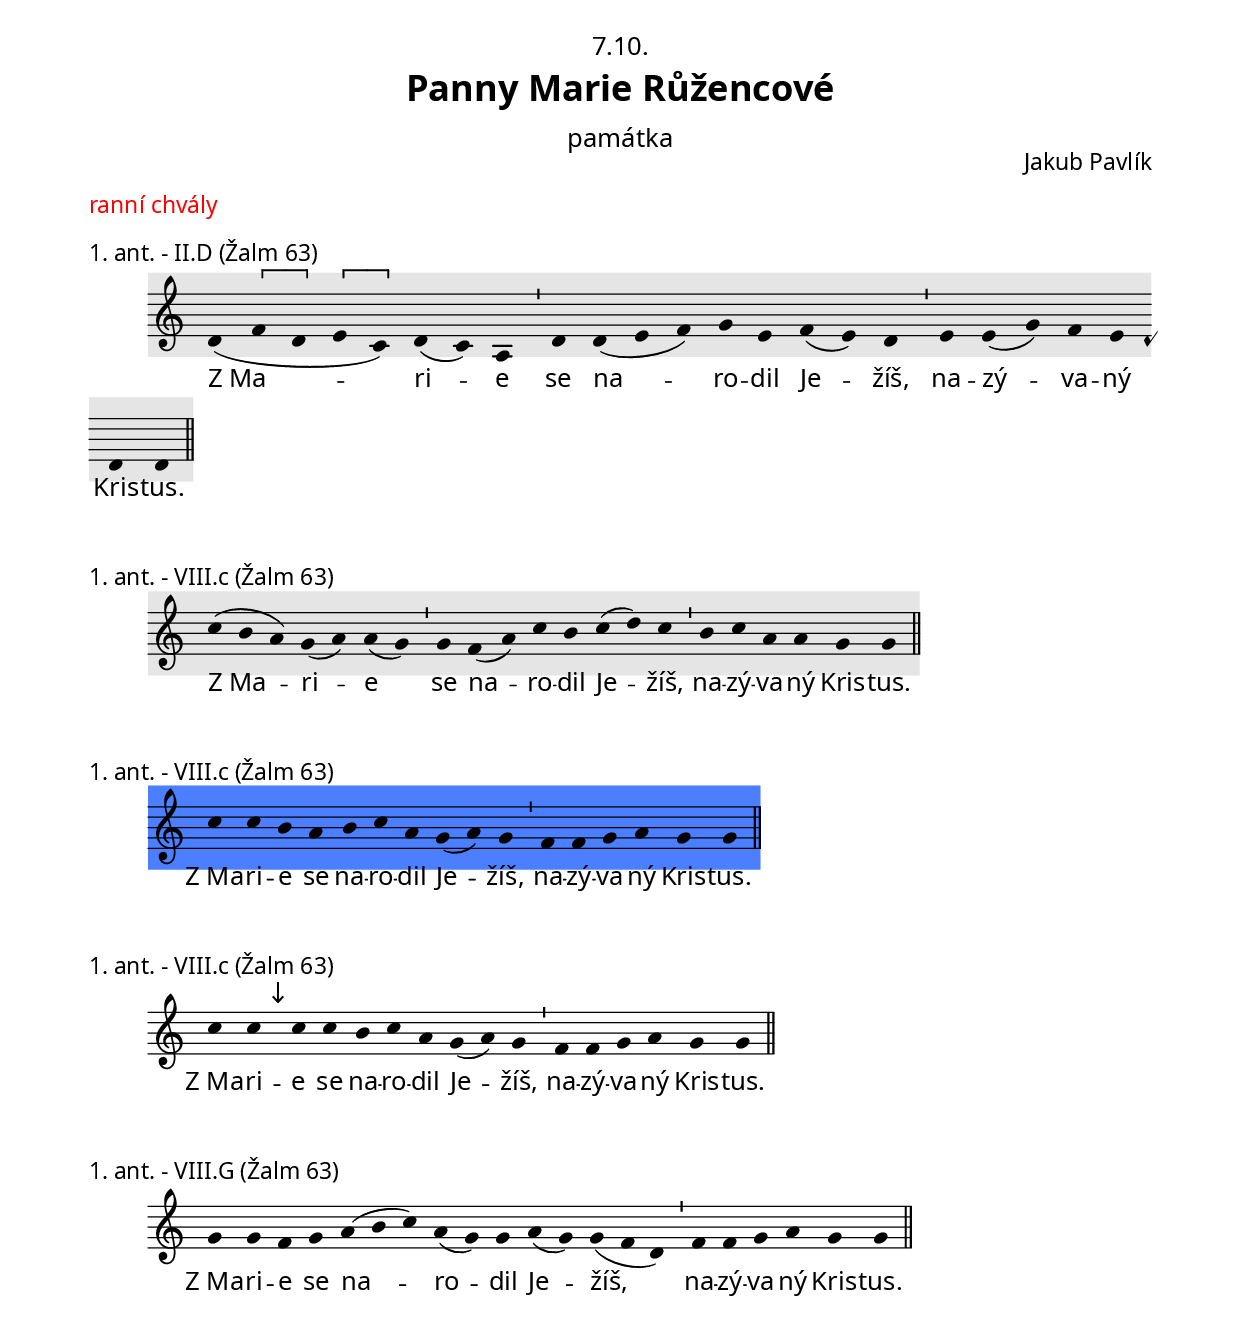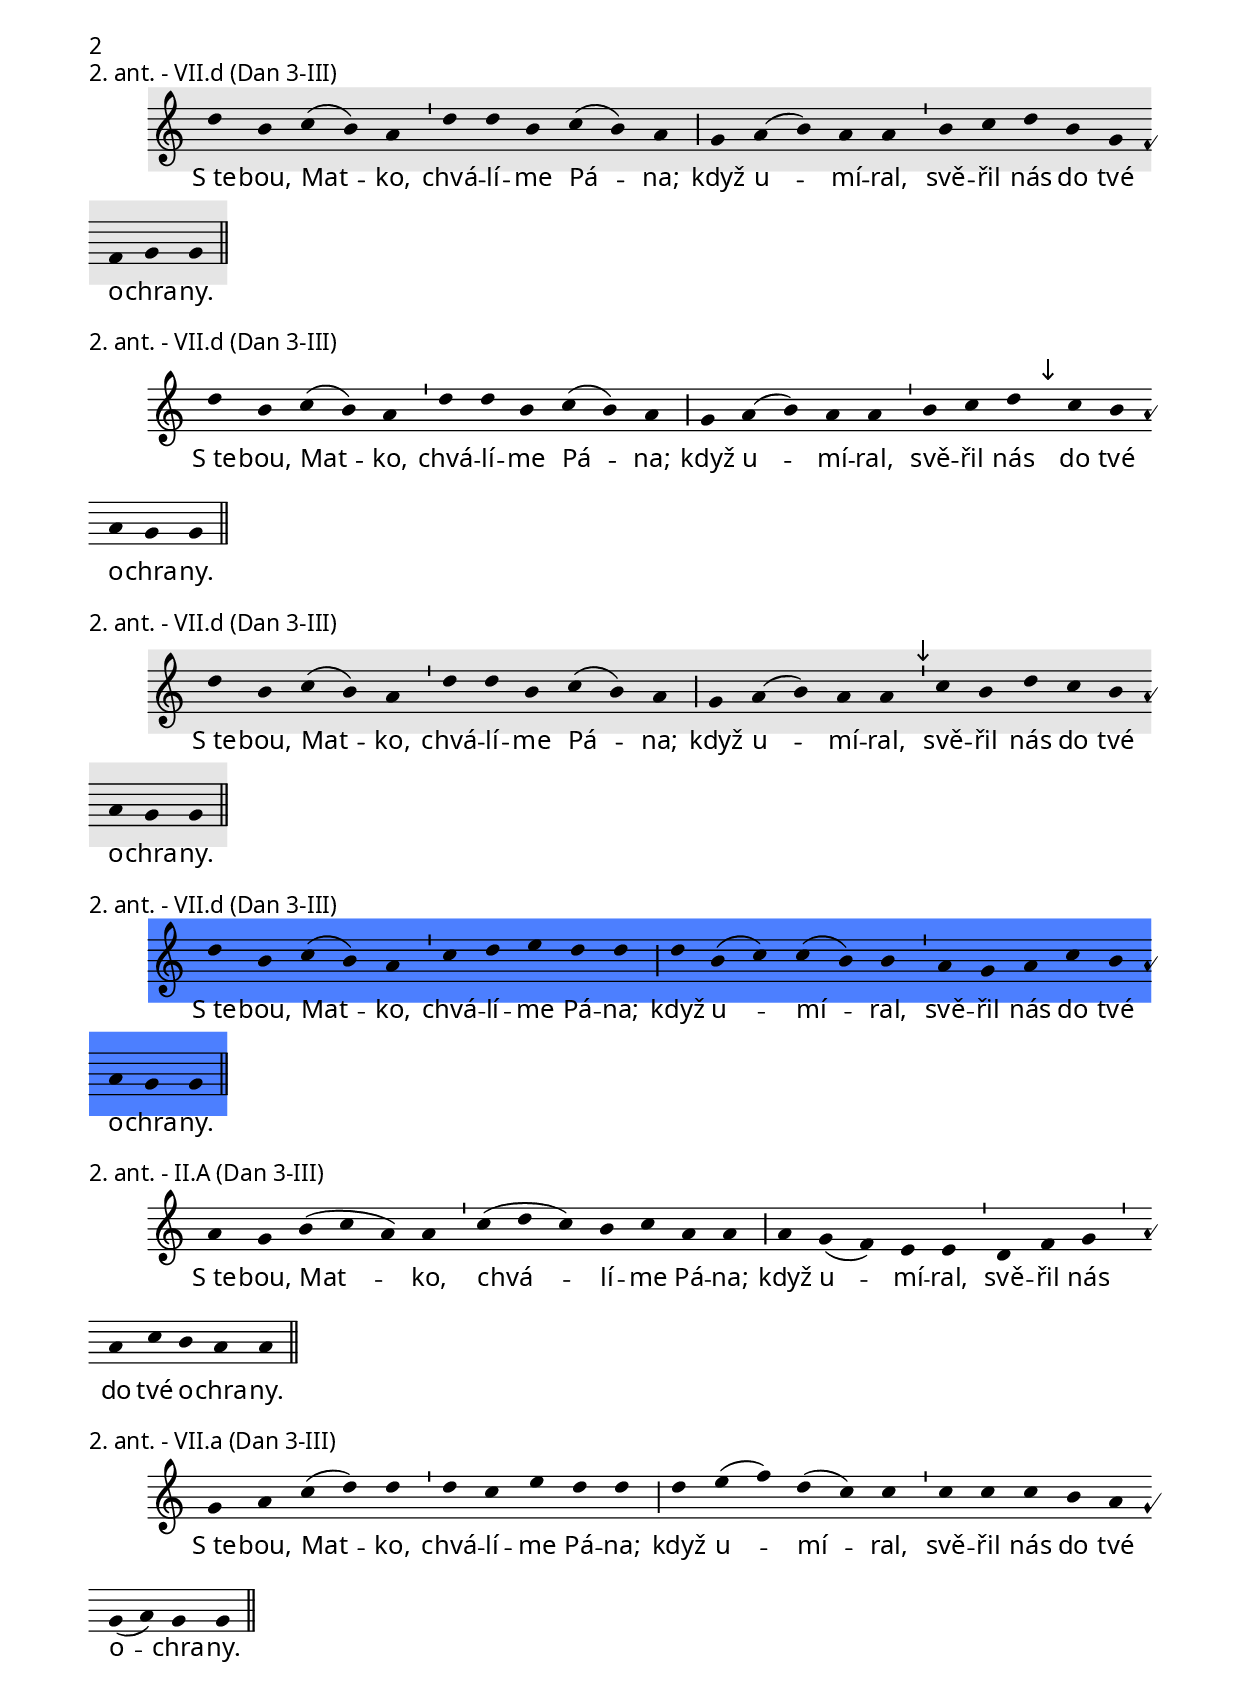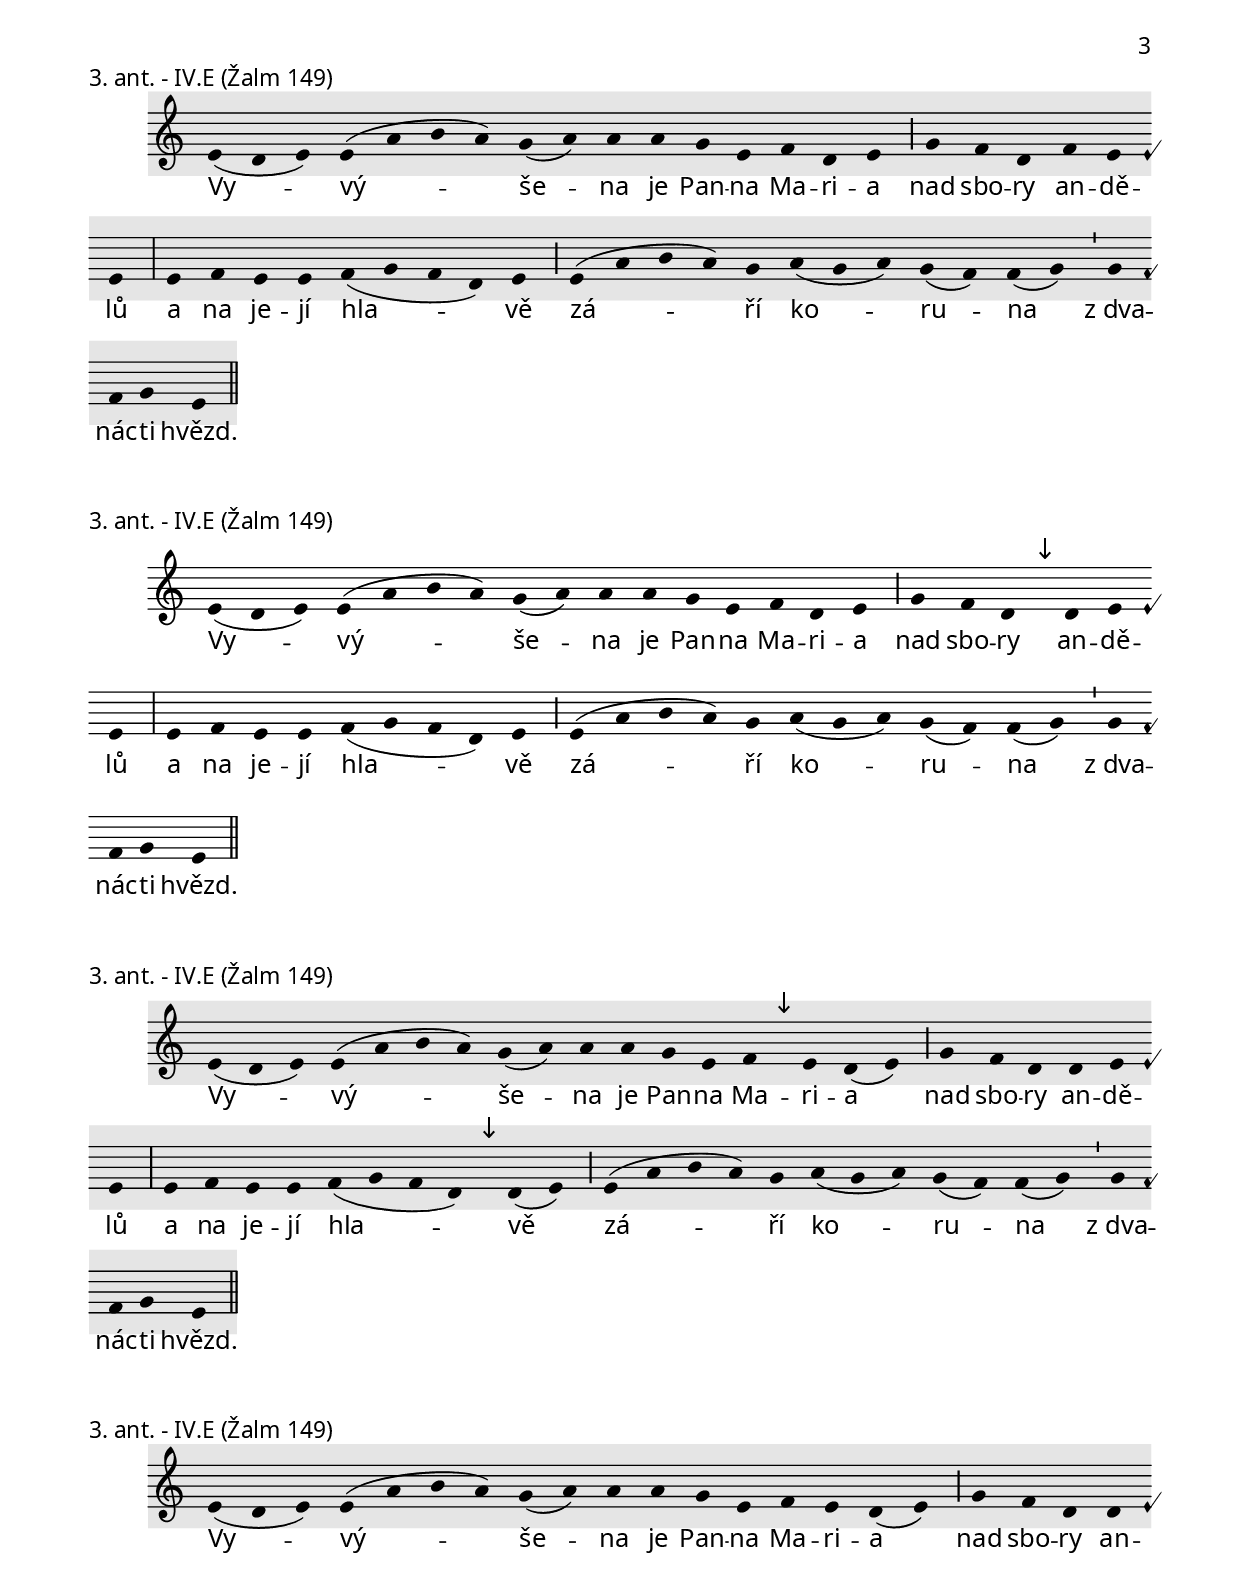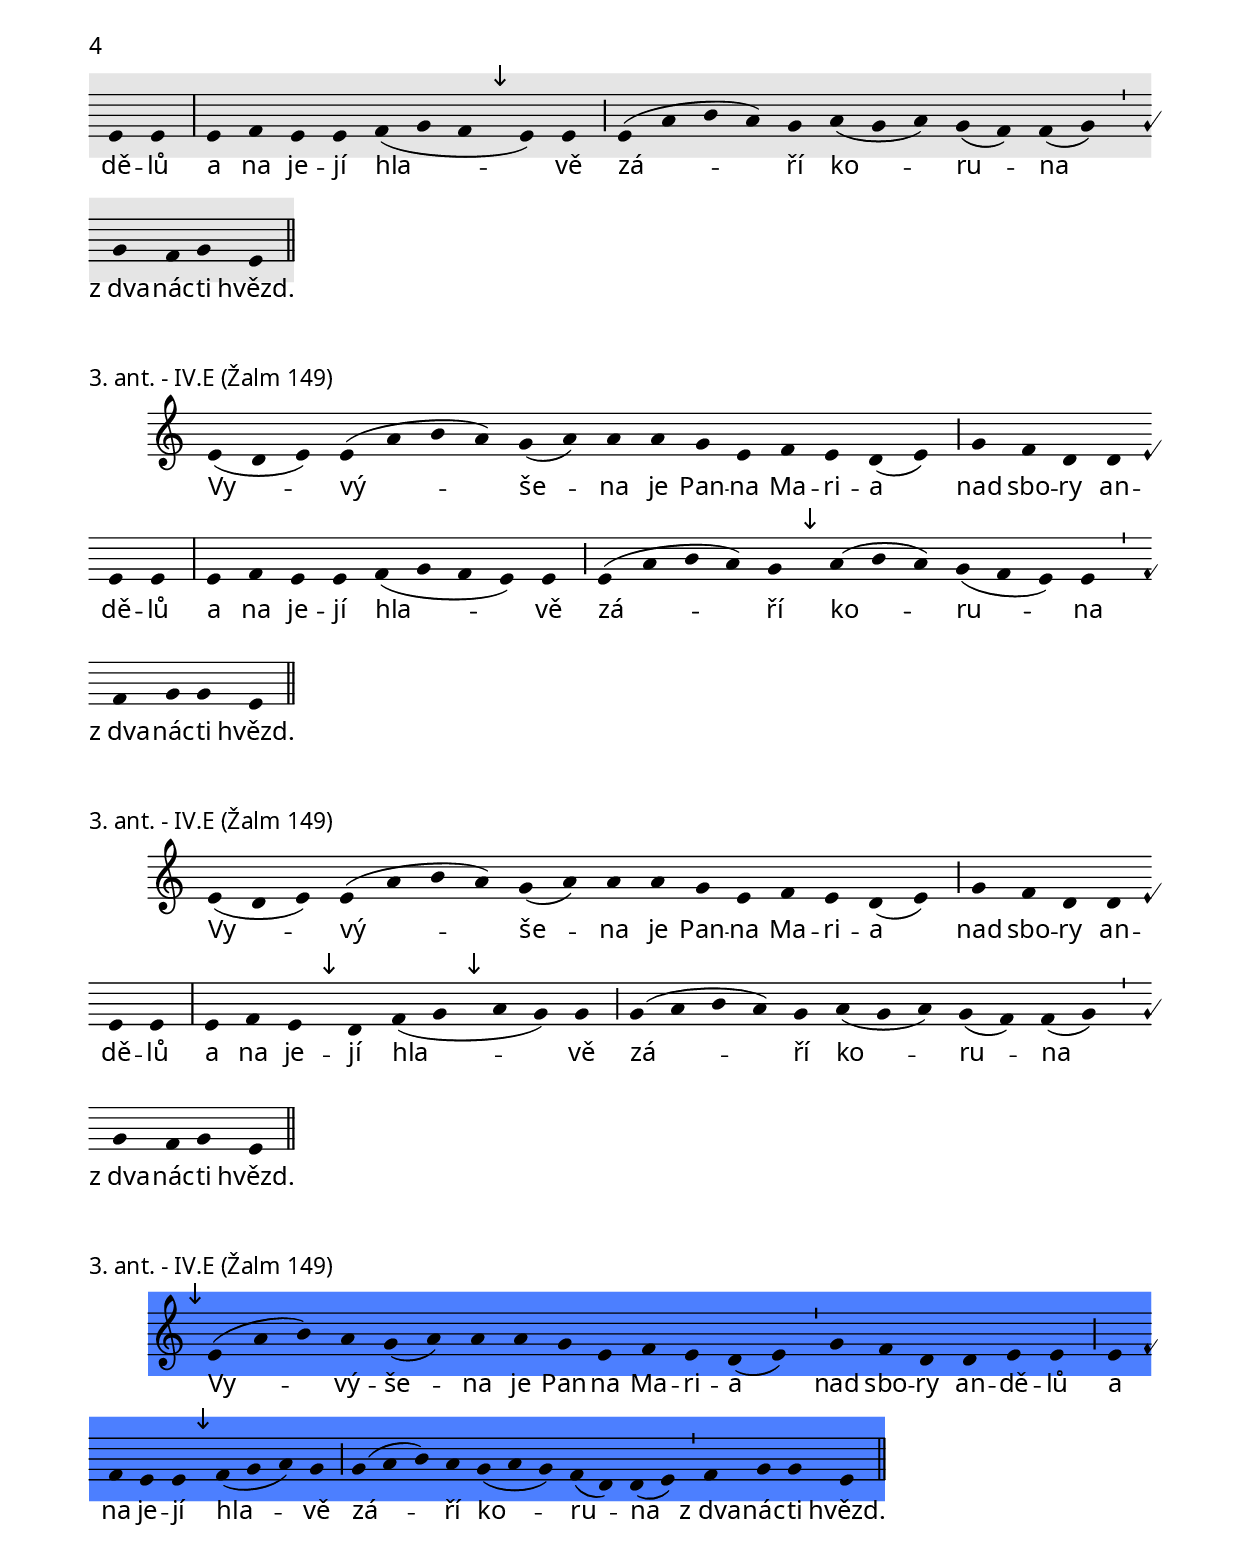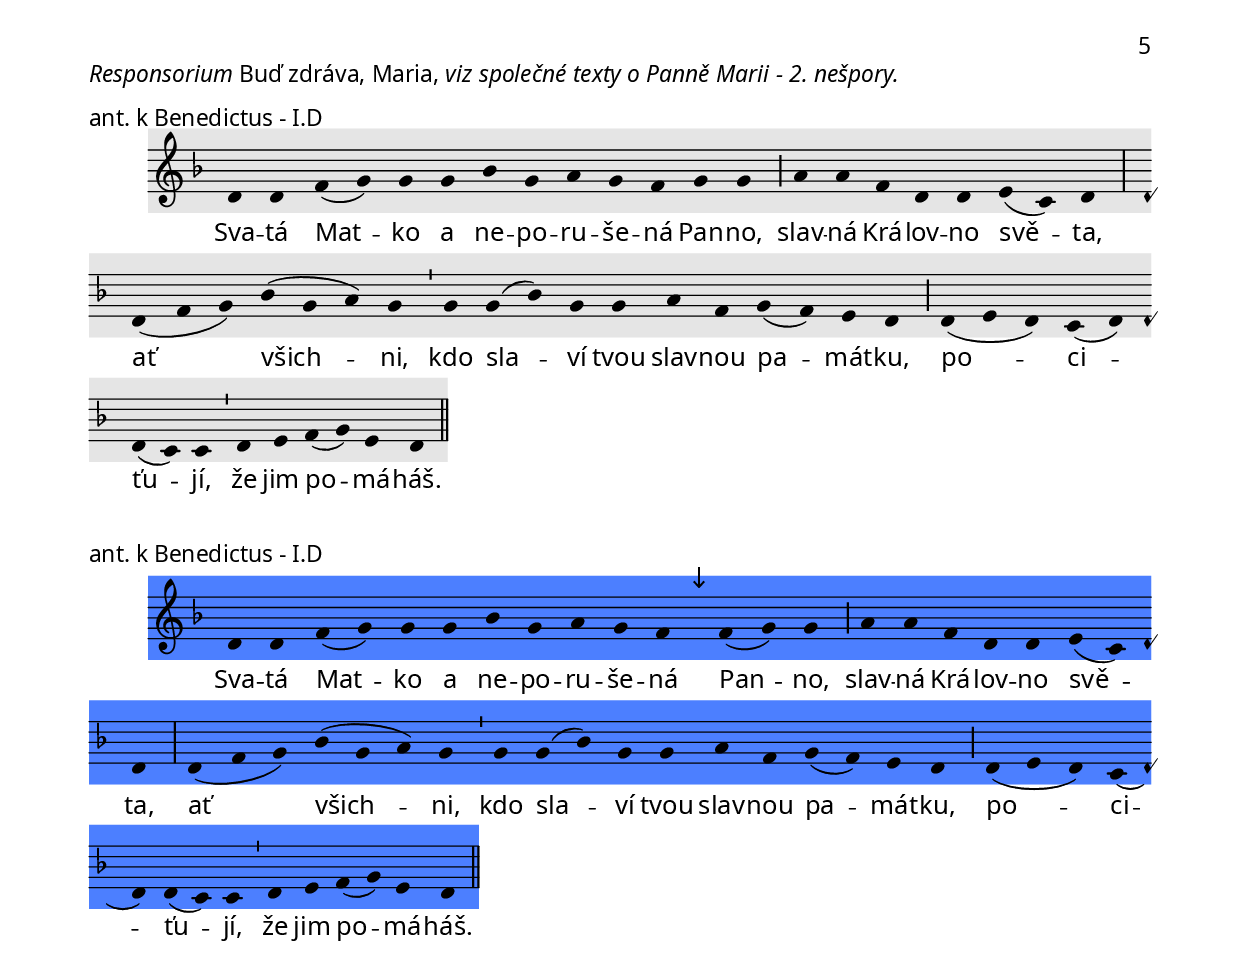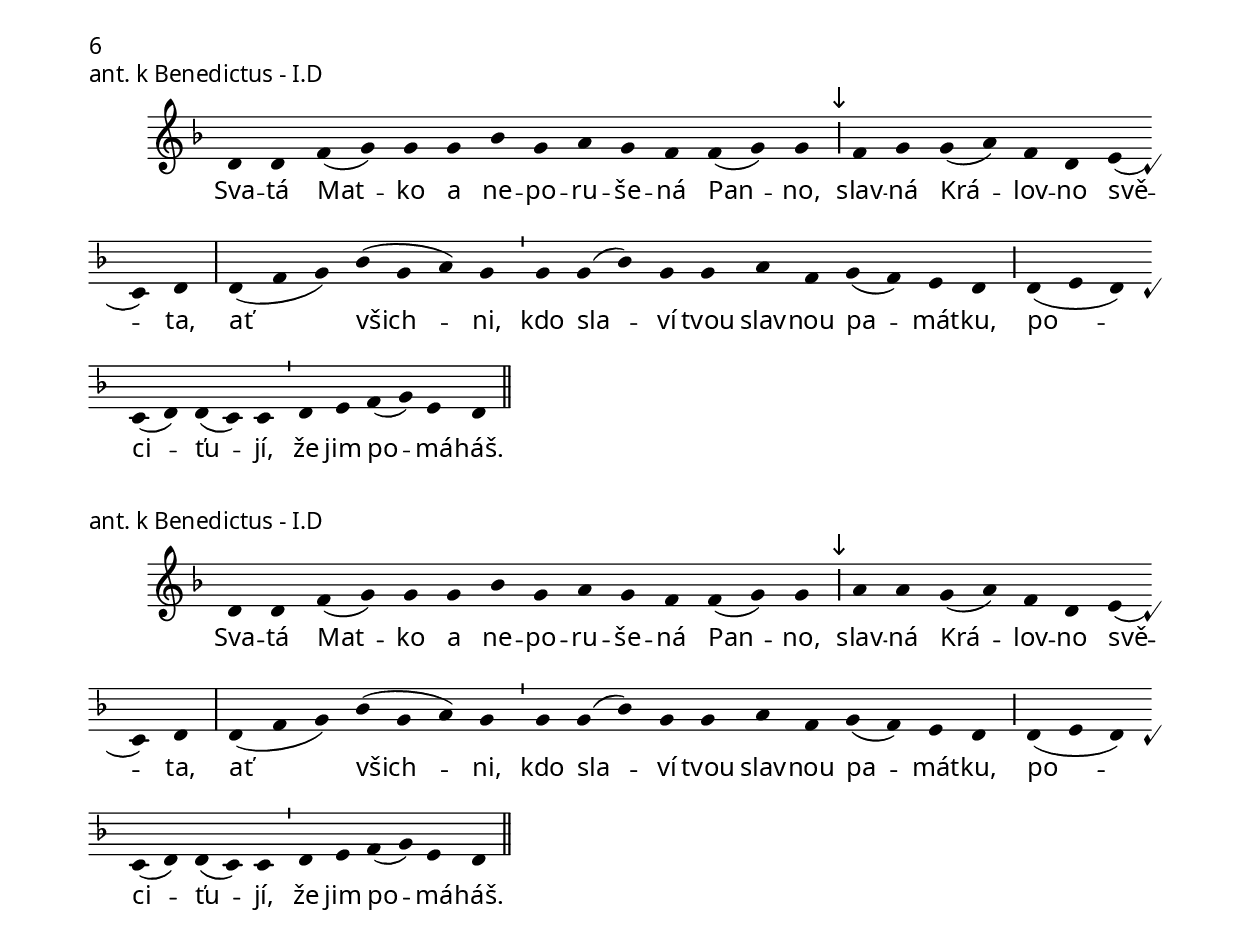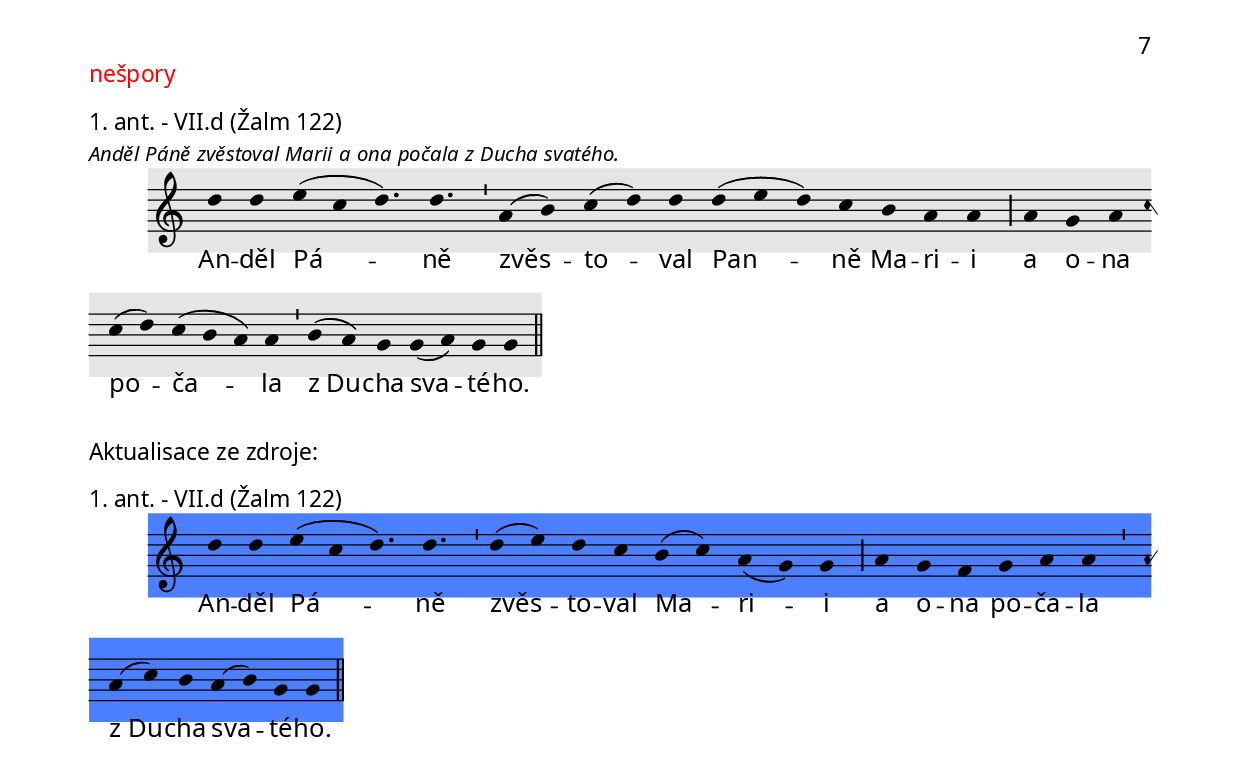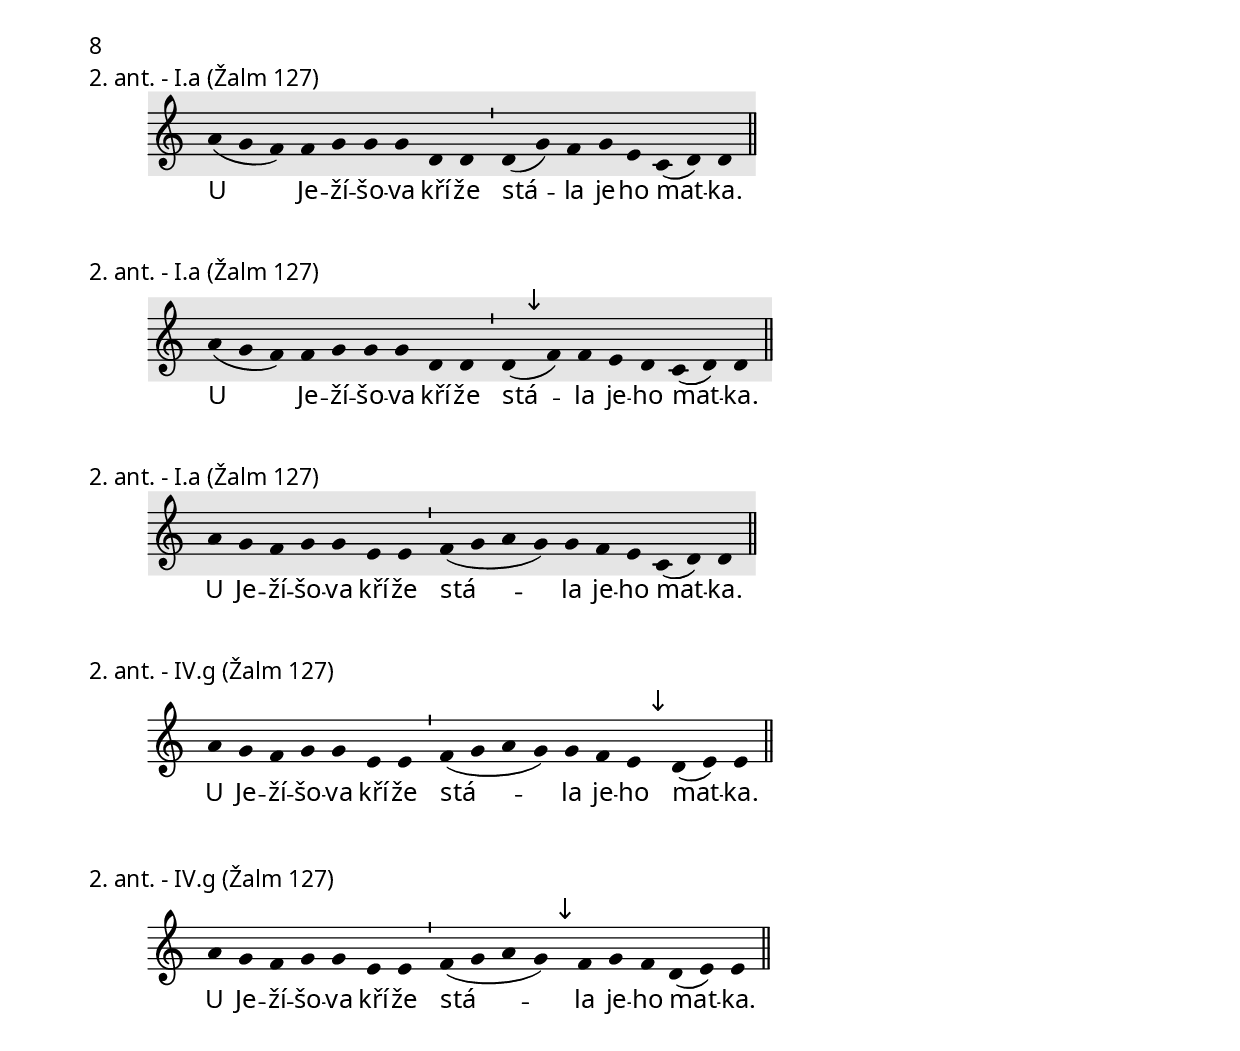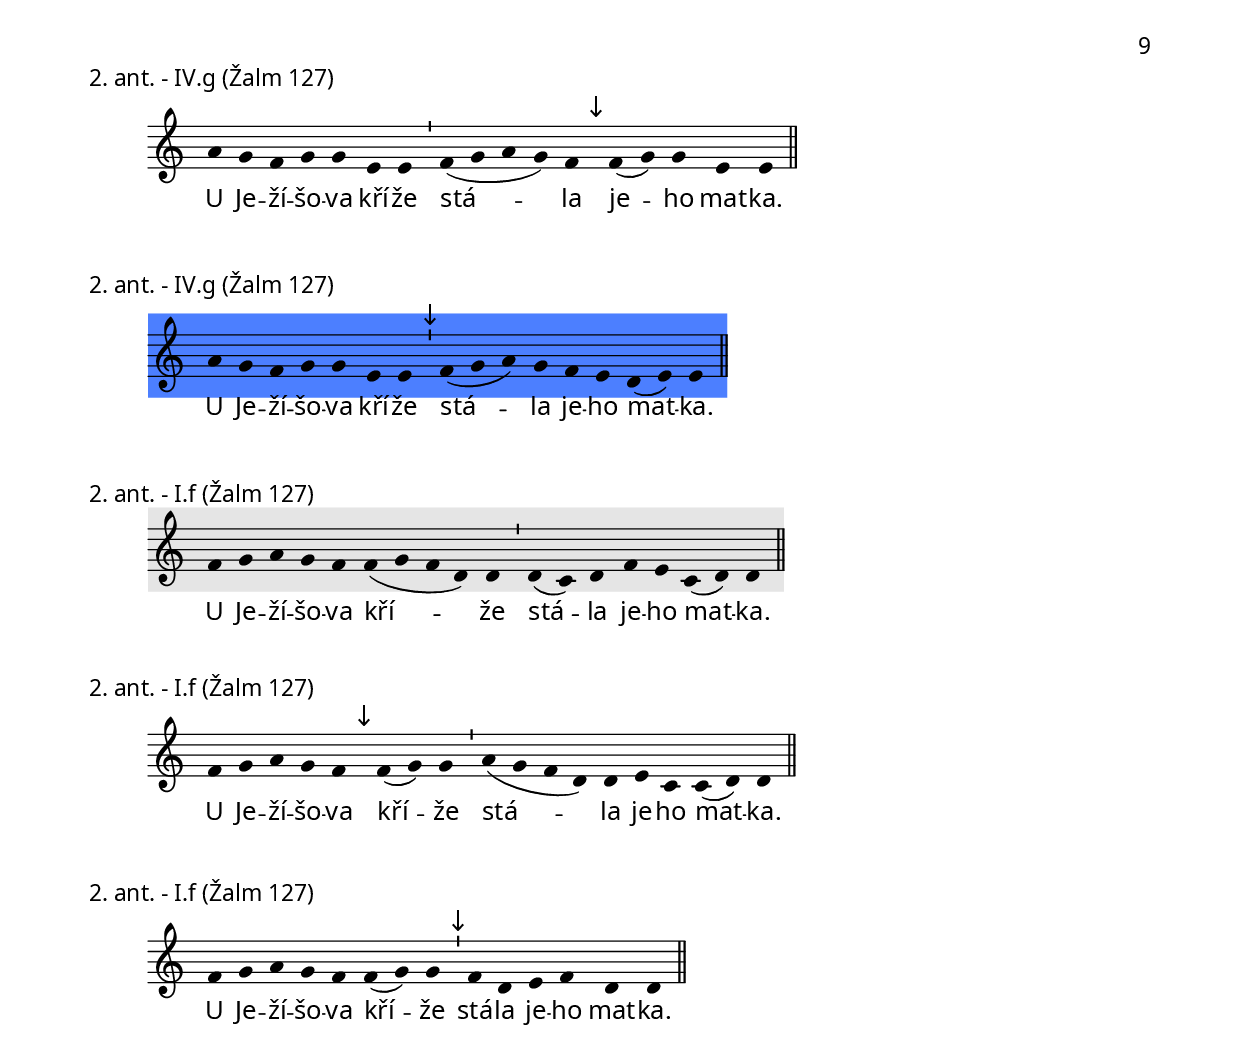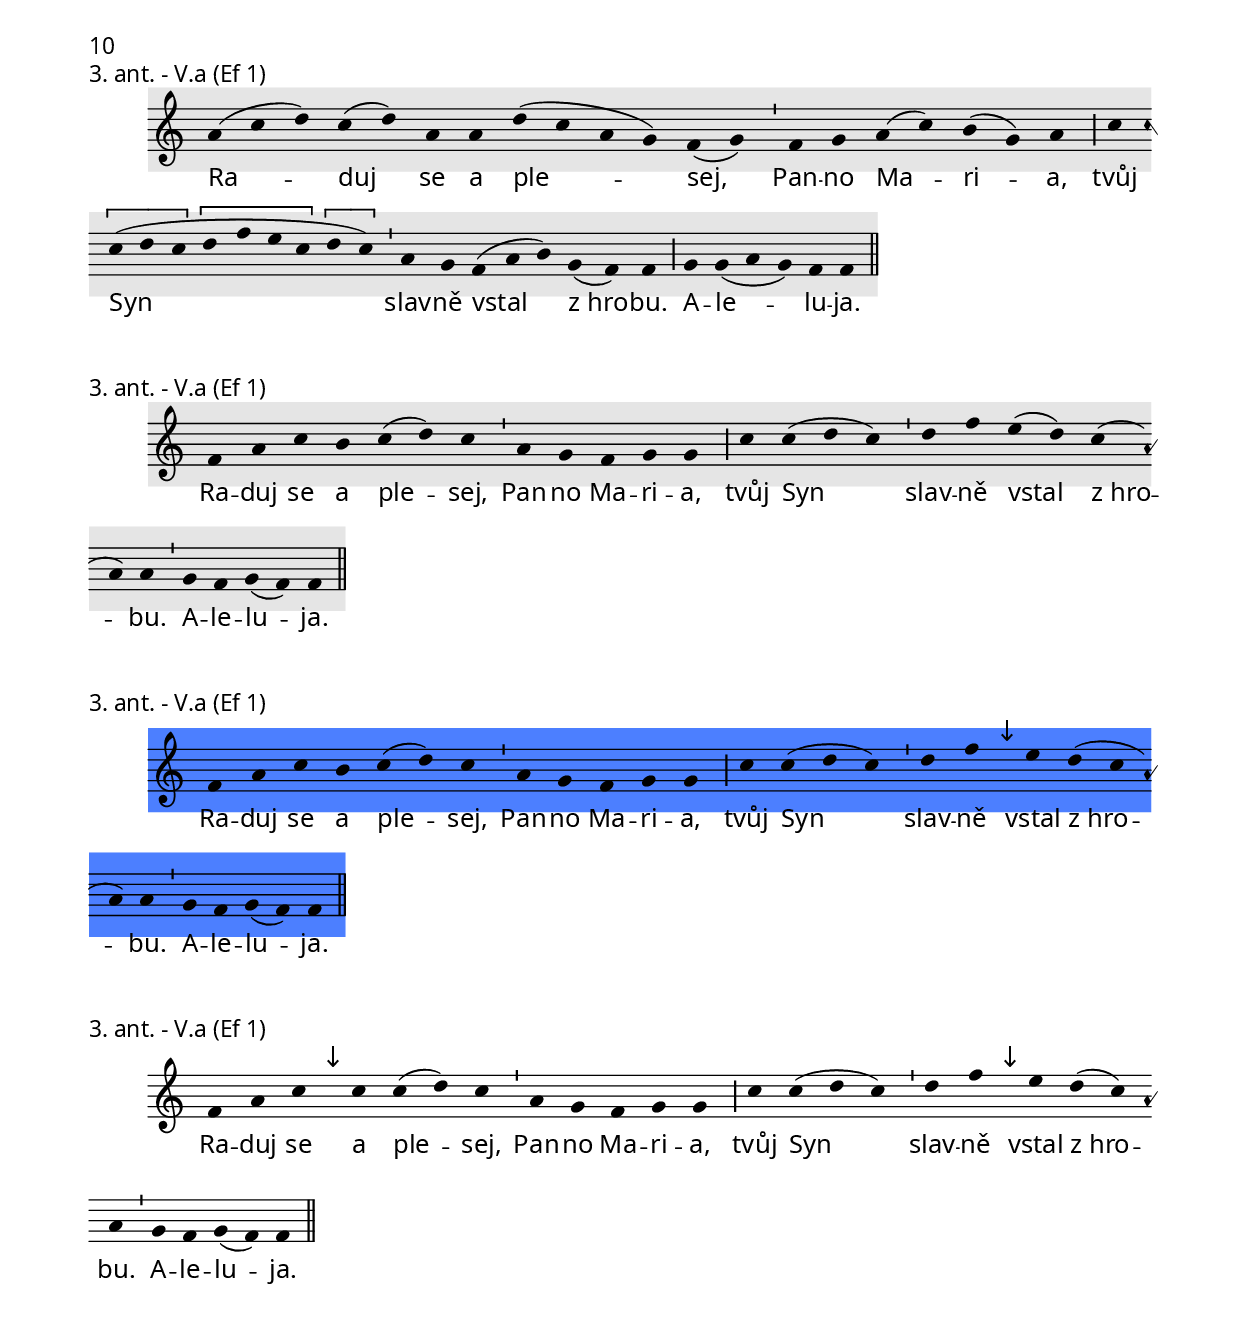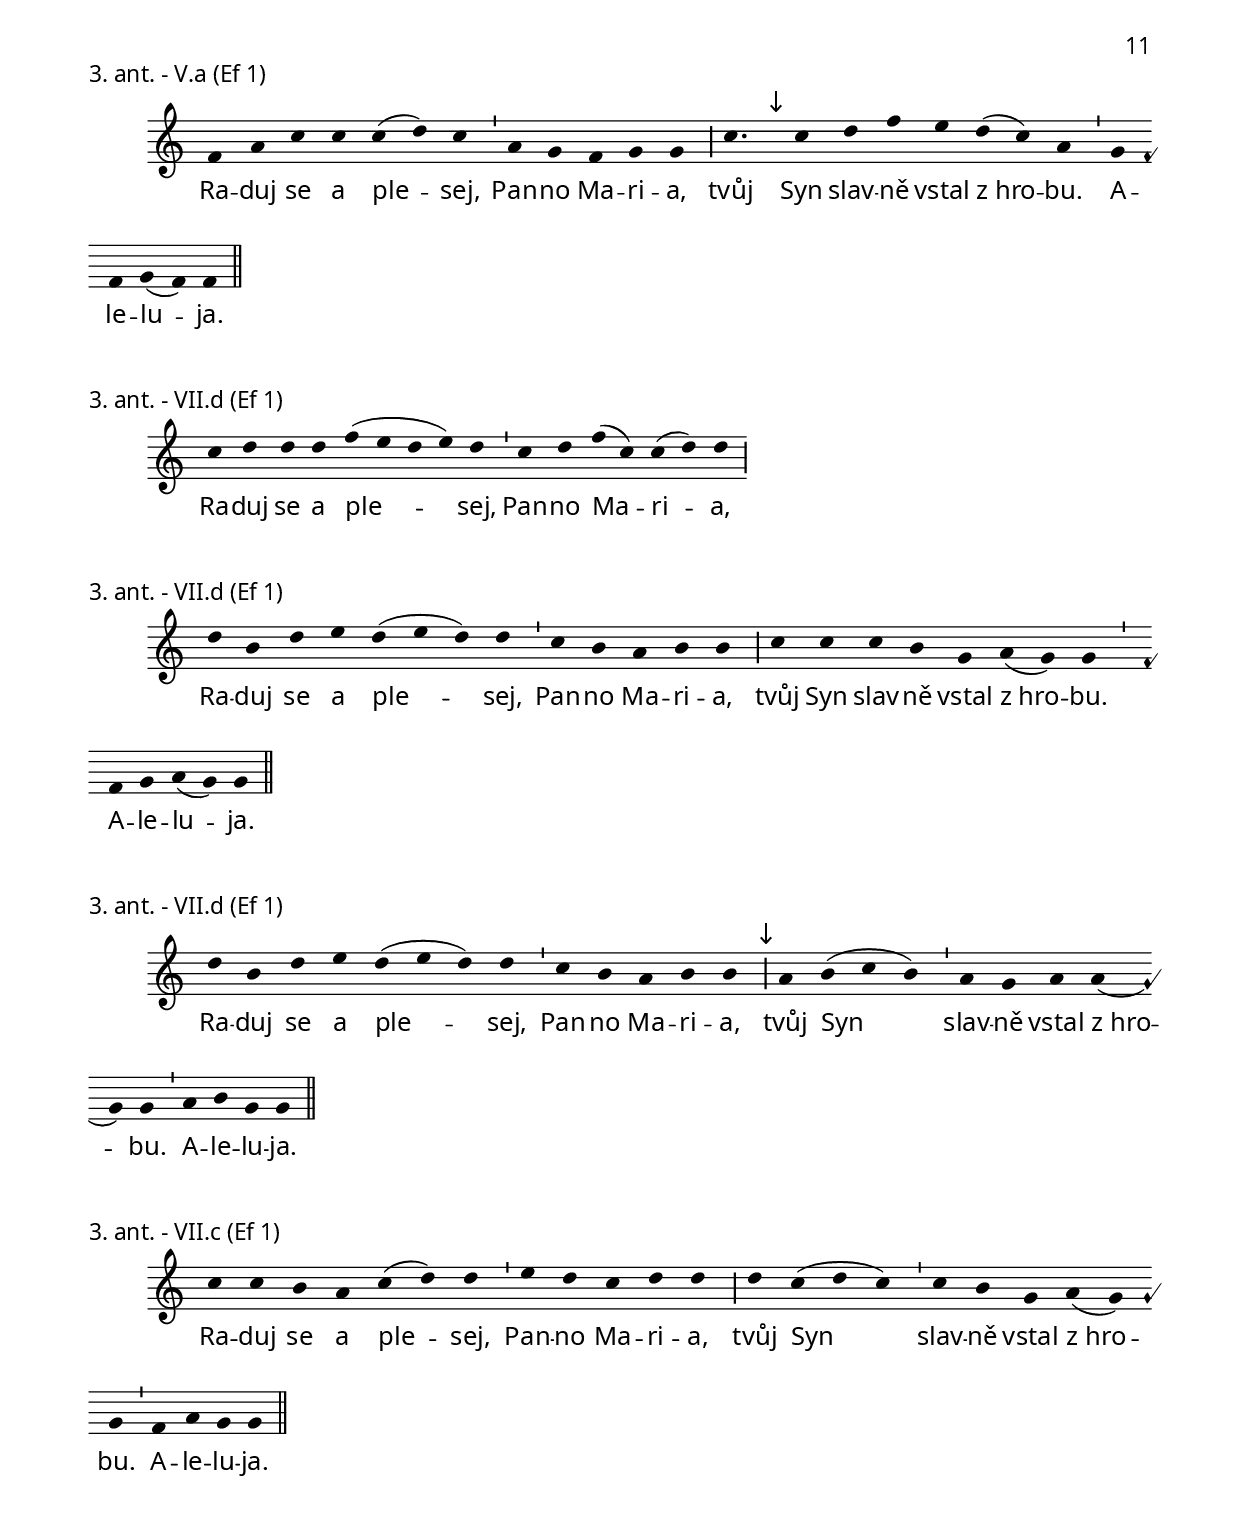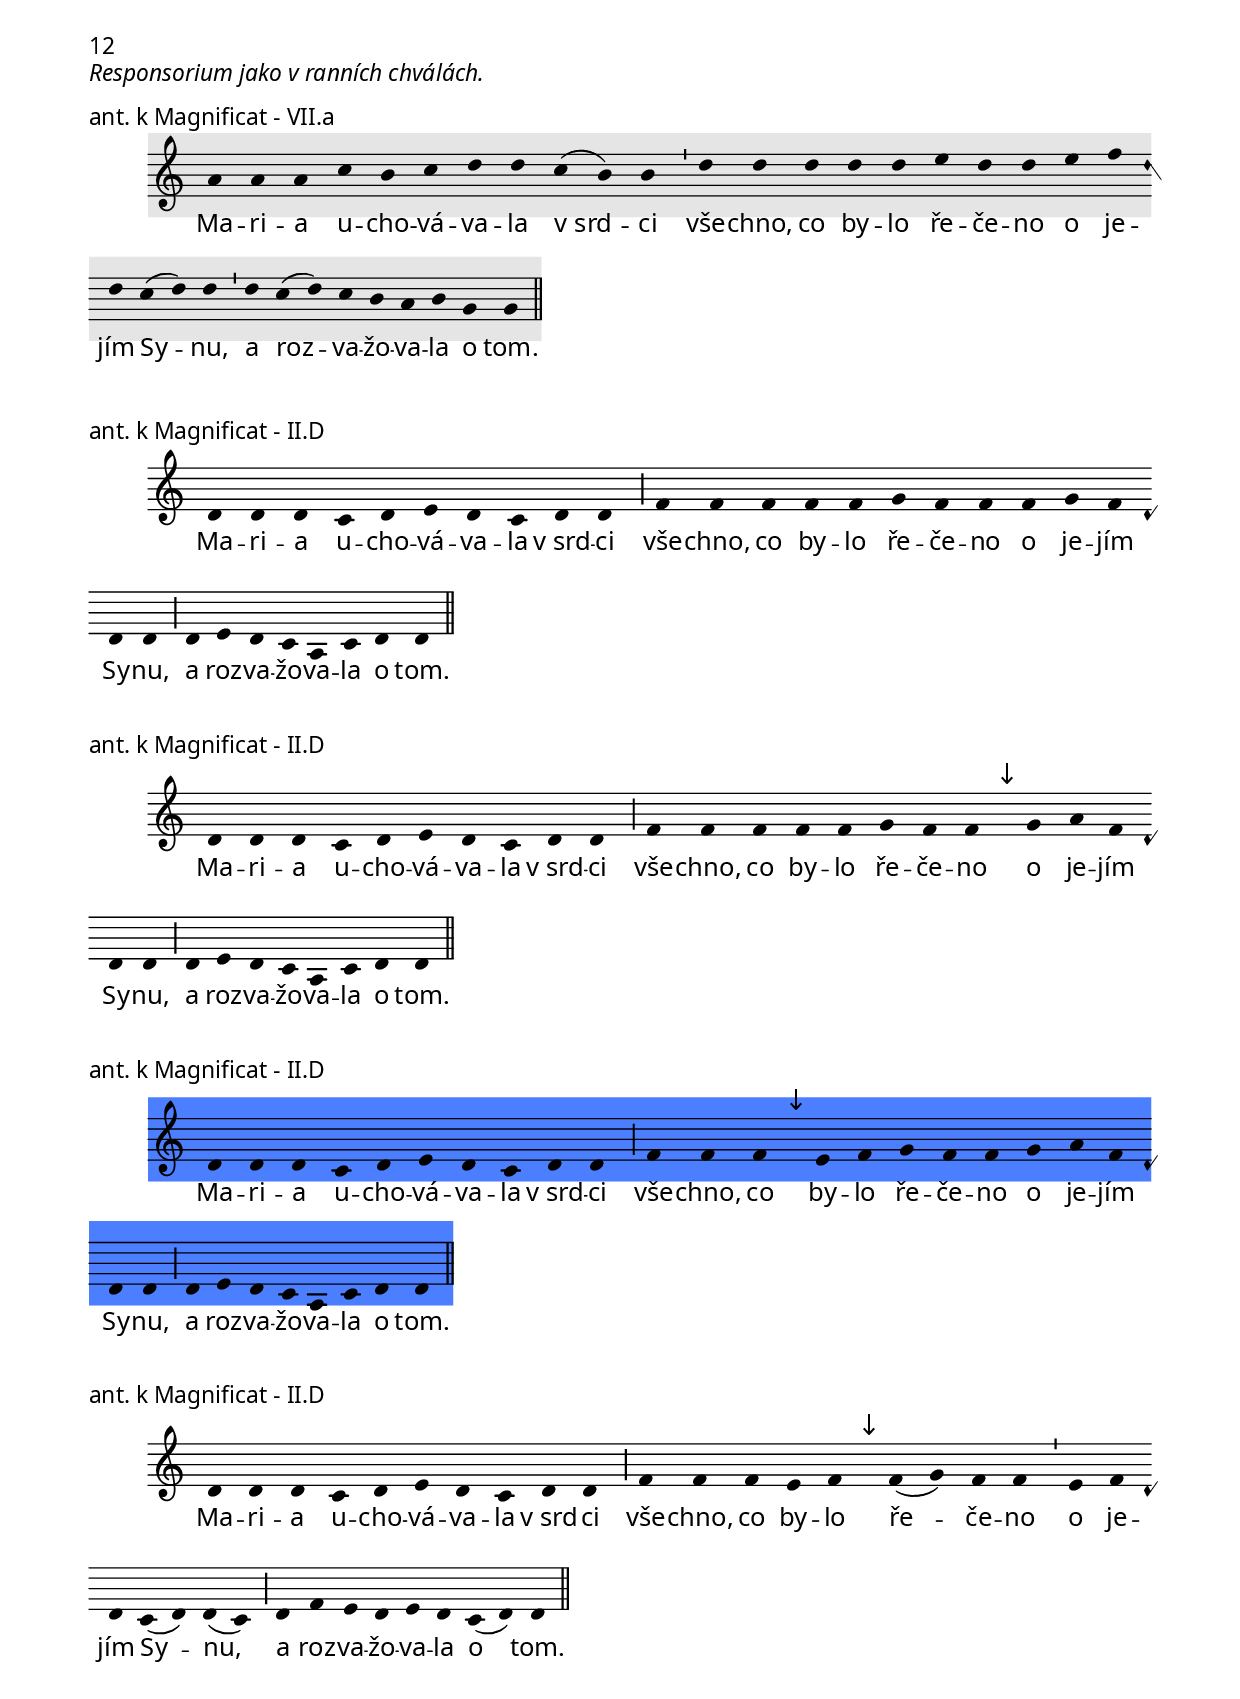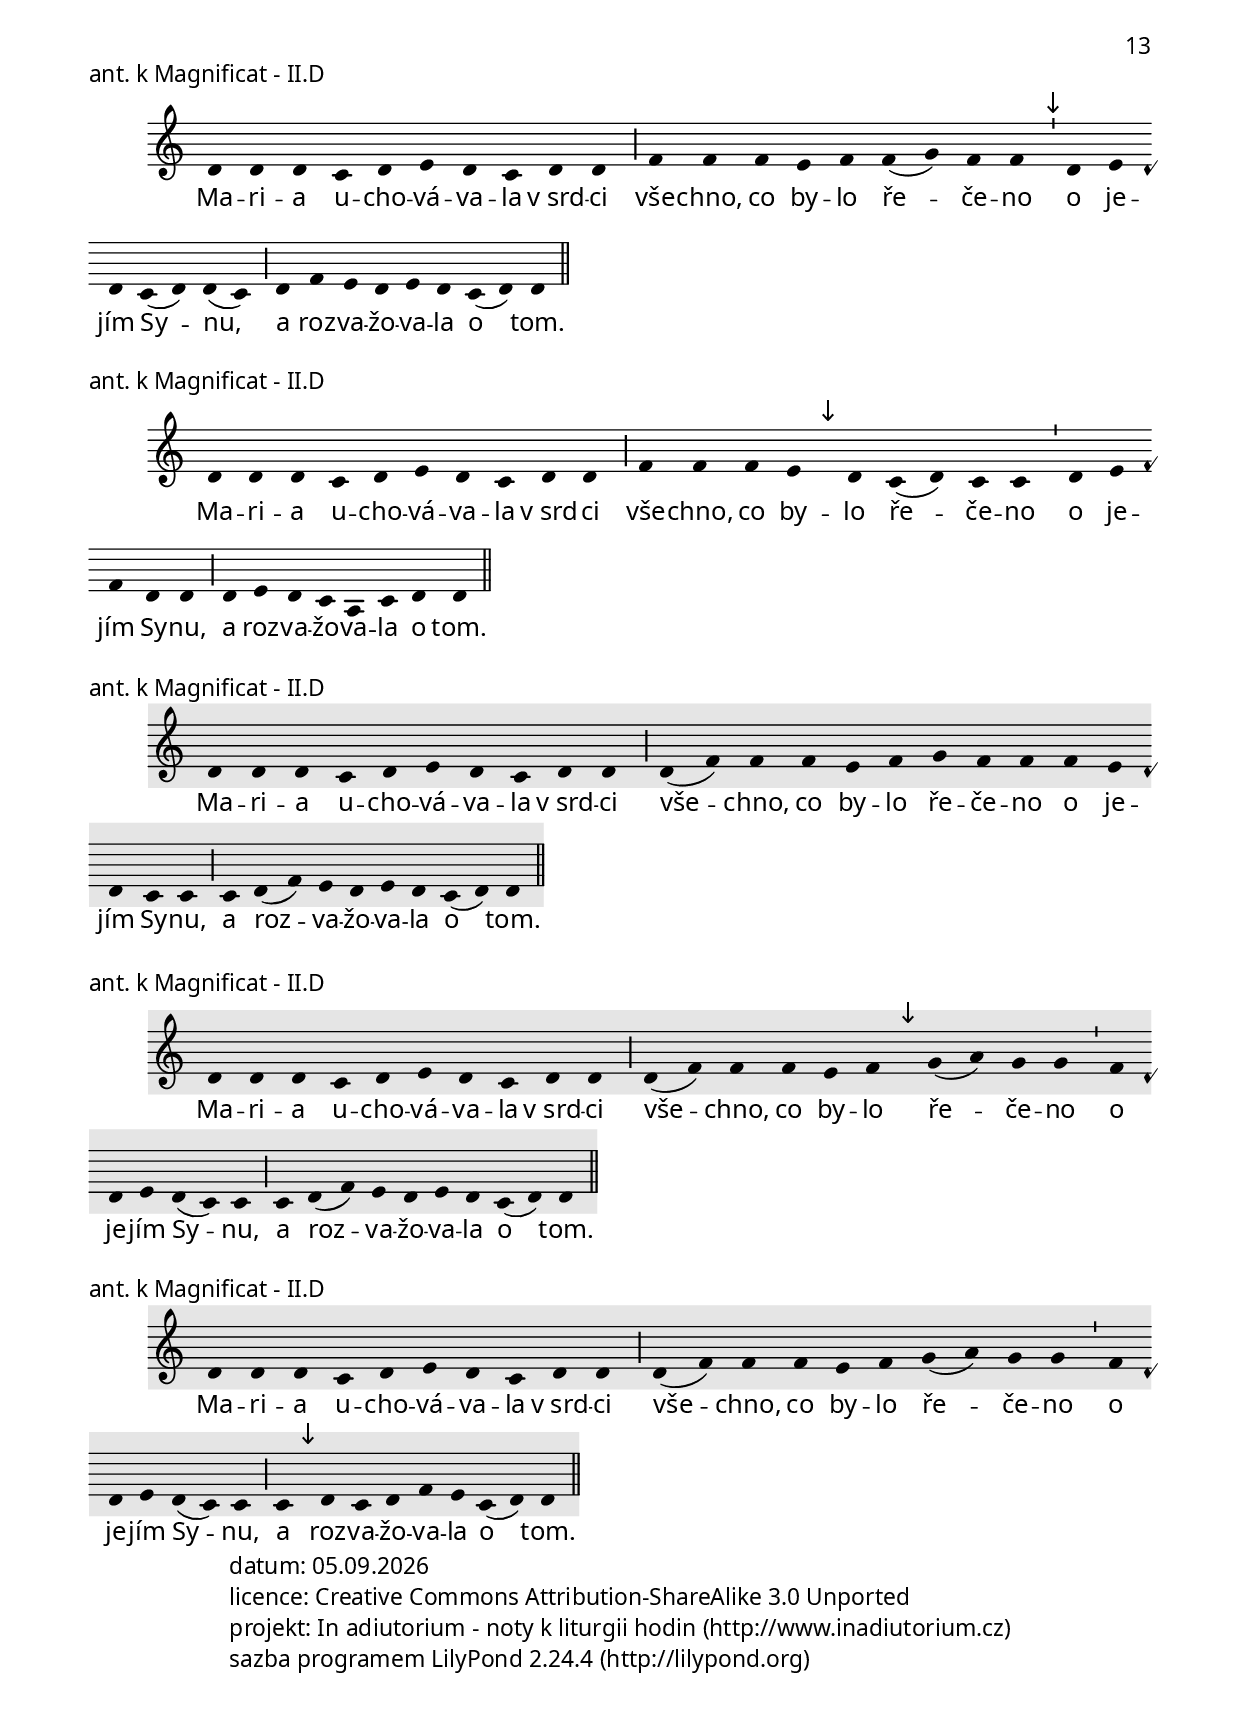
\version "2.15.40"

\include "../spolecne.ly"
\include "../dilyresponsorii.ly"

\header {
  title = \markup\titleSvatek
            "Panny Marie Růžencové"
            památka
            7.10.
  composer = "Jakub Pavlík"
}

\markup {\nadpisHodinka {"ranní chvály"}}

\score {
  \relative c' {
    \zvyraznovacSedy
    \choralniRezim
    d4( \[ f d \] \[ e c) \] d( c) a \barMin d d( e f) g e f( e) d \barMin
    e e( g) f e d d \barFinalis
  }
  \addlyrics {
    Z_Ma -- ri -- e se na -- ro -- dil Je -- žíš,
    na -- zý -- va -- ný Kris -- tus.
  }
  \header {
    quid = "1. ant."
    modus = "II"
    differentia = "D"
    psalmus = "Žalm 63"
    id = "rch-a1"
    piece = \markup {\sestavTitulek}
  }
}

\score {
  \relative c'' {
    \zvyraznovacSedy
    \choralniRezim
    c4( b a) g( a) a( g) \barMin
    g f( a) c b c( d) c \barMin
    b c a a g g \barFinalis
  }
  \addlyrics {
    Z_Ma -- ri -- e
    se na -- ro -- dil Je -- žíš,
    na -- zý -- va -- ný Kris -- tus.
  }
  \header {
    quid = "1. ant."
    modus = "VIII"
    differentia = "c"
    psalmus = "Žalm 63"
    id = "rch-a1"
    piece = \markup {\sestavTitulek}
  }
}

\score {
  \relative c'' {
    \zvyraznovacModry
    \choralniRezim
    c4 c b a b c a g( a) g \barMin
    f f g a g g \barFinalis
  }
  \addlyrics {
    Z_Ma -- ri -- e se na -- ro -- dil Je -- žíš,
    na -- zý -- va -- ný Kris -- tus.
  }
  \header {
    quid = "1. ant."
    modus = "VIII"
    differentia = "c"
    psalmus = "Žalm 63"
    fial = "vanoce_narozenipane.ly#svrodiny-1ne-a1?konec=7"
    id = "rch-a1"
    piece = \markup {\sestavTitulek}
  }
}

\score {
  \relative c'' {
    \choralniRezim
    c4 c \mark\sipka c c b c a g( a) g \barMin
    f f g a g g \barFinalis
  }
  \addlyrics {
    Z_Ma -- ri -- e se na -- ro -- dil Je -- žíš,
    na -- zý -- va -- ný Kris -- tus.
  }
  \header {
    quid = "1. ant."
    modus = "VIII"
    differentia = "c"
    psalmus = "Žalm 63"
    fial = "vanoce_narozenipane.ly#svrodiny-1ne-a1?konec=7"
    id = "rch-a1"
    piece = \markup {\sestavTitulek}
  }
}

\score {
  \relative c'' {
    \choralniRezim
    g4 g f g a( b c) a( g) g a( g) g( f d) \barMin
    f f g a g g \barFinalis
  }
  \addlyrics {
    Z_Ma -- ri -- e se na -- ro -- dil Je -- žíš,
    na -- zý -- va -- ný Kris -- tus.
  }
  \header {
    quid = "1. ant."
    modus = "VIII"
    differentia = "G"
    psalmus = "Žalm 63"
    fial = "vanoce_narozenipane.ly#svrodiny-1ne-a1?konec=19"
    id = "rch-a1"
    piece = \markup {\sestavTitulek}
  }
}

\pageBreak

\score {
  \relative c'' {
    \zvyraznovacSedy
    \choralniRezim
    d4 b c( b) a \barMin d d b c( b) a \barMaior
    g a( b) a a \barMin b c d b g f g g \barFinalis
  }
  \addlyrics {
    S_te -- bou, Mat -- ko, chvá -- lí -- me Pá -- na;
    když u -- mí -- ral, svě -- řil nás do tvé o -- chra -- ny.
  }
  \header {
    quid = "2. ant."
    modus = "VII"
    differentia = "d"
    psalmus = "Dan 3-III"
    placet = "poslední část nezní příliš libě a nesnadno se zpívá"
    id = "rch-a2"
    piece = \markup {\sestavTitulek}
  }
}

\score {
  \relative c'' {
    \choralniRezim
    d4 b c( b) a \barMin d d b c( b) a \barMaior
    g a( b) a a \barMin b c d \mark\sipka c b a g g \barFinalis
  }
  \addlyrics {
    S_te -- bou, Mat -- ko, chvá -- lí -- me Pá -- na;
    když u -- mí -- ral, svě -- řil nás do tvé o -- chra -- ny.
  }
  \header {
    quid = "2. ant."
    modus = "VII"
    differentia = "d"
    psalmus = "Dan 3-III"
    id = "rch-a2"
    piece = \markup {\sestavTitulek}
  }
}

\score {
  \relative c'' {
    \zvyraznovacSedy
    \choralniRezim
    d4 b c( b) a \barMin d d b c( b) a \barMaior
    g a( b) a a \barMin \mark\sipka c b d c b a g g \barFinalis
  }
  \addlyrics {
    S_te -- bou, Mat -- ko, chvá -- lí -- me Pá -- na;
    když u -- mí -- ral, svě -- řil nás do tvé o -- chra -- ny.
  }
  \header {
    quid = "2. ant."
    modus = "VII"
    differentia = "d"
    psalmus = "Dan 3-III"
    id = "rch-a2"
    piece = \markup {\sestavTitulek}
  }
}

\score {
  \relative c'' {
    \zvyraznovacModry
    \choralniRezim
    d4 b c( b) a \barMin
    c d e d d \barMaior
    d b( c) c( b) b \barMin
    a g a c b a g g \barFinalis
  }
  \addlyrics {
    S_te -- bou, Mat -- ko,
    chvá -- lí -- me Pá -- na;
    když u -- mí -- ral,
    svě -- řil nás do tvé o -- chra -- ny.
  }
  \header {
    quid = "2. ant."
    modus = "VII"
    differentia = "d"
    psalmus = "Dan 3-III"
    id = "rch-a2"
    piece = \markup {\sestavTitulek}
  }
}

\score {
  \relative c'' {
    \choralniRezim
    a4 g b( c a) a \barMin
    c( d c) b c a a \barMaior
    a g( f) e e \barMin
    d f g \barMin
    a c b a a \barFinalis
  }
  \addlyrics {
    S_te -- bou, Mat -- ko,
    chvá -- lí -- me Pá -- na;
    když u -- mí -- ral,
    svě -- řil nás
    do tvé o -- chra -- ny.
  }
  \header {
    quid = "2. ant."
    modus = "II"
    differentia = "A"
    psalmus = "Dan 3-III"
    id = "rch-a2"
    piece = \markup {\sestavTitulek}
  }
}

\score {
  \relative c'' {
    \choralniRezim
    g4 a c( d) d \barMin
    d c e d d \barMaior
    d e( f) d( c) c \barMin
    c c c b a g( a) g g \barFinalis
  }
  \addlyrics {
    S_te -- bou, Mat -- ko,
    chvá -- lí -- me Pá -- na;
    když u -- mí -- ral,
    svě -- řil nás do tvé o -- chra -- ny.
  }
  \header {
    quid = "2. ant."
    modus = "VII"
    differentia = "a"
    psalmus = "Dan 3-III"
    id = "rch-a2"
    piece = \markup {\sestavTitulek}
  }
}

\pageBreak

\score {
  \relative c' {
    \zvyraznovacSedy
    \choralniRezim
    e4( d e) e( a b a) g( a) a a g e f d e \barMaior
    g f d f e e \barMax
    e f e e f( g f d) e \barMaior
    e( a b a) g a( g a) g( f) f( g) \barMin g f g e \barFinalis
  }
  \addlyrics {
    Vy -- vý -- še -- na je Pan -- na Ma -- ri -- a
    nad sbo -- ry an -- dě -- lů
    a na je -- jí hla -- vě
    zá -- ří ko -- ru -- na
    z_dva -- nác -- ti hvězd.
  }
  \header {
    quid = "3. ant."
    modus = "IV"
    differentia = "E"
    psalmus = "Žalm 149"
    placet = "_andělů_ lépe d e e"
    id = "rch-a3"
    piece = \markup {\sestavTitulek}
  }
}

\score {
  \relative c' {
    \choralniRezim
    e4( d e) e( a b a) g( a) a a g e f d e \barMaior
    g f d \mark\sipka d e e \barMax
    e f e e f( g f d) e \barMaior
    e( a b a) g a( g a) g( f) f( g) \barMin g f g e \barFinalis
  }
  \addlyrics {
    Vy -- vý -- še -- na je Pan -- na Ma -- ri -- a
    nad sbo -- ry an -- dě -- lů
    a na je -- jí hla -- vě
    zá -- ří ko -- ru -- na
    z_dva -- nác -- ti hvězd.
  }
  \header {
    quid = "3. ant."
    modus = "IV"
    differentia = "E"
    psalmus = "Žalm 149"
    id = "rch-a3"
    piece = \markup {\sestavTitulek}
  }
}

\score {
  \relative c' {
    \zvyraznovacSedy
    \choralniRezim
    e4( d e) e( a b a) g( a) a a g e f \mark\sipka e d( e) \barMaior
    g f d d e e \barMax
    e f e e f( g f d) \mark\sipka d( e) \barMaior
    e( a b a) g a( g a) g( f) f( g) \barMin g f g e \barFinalis
  }
  \addlyrics {
    Vy -- vý -- še -- na je Pan -- na Ma -- ri -- a
    nad sbo -- ry an -- dě -- lů
    a na je -- jí hla -- vě
    zá -- ří ko -- ru -- na
    z_dva -- nác -- ti hvězd.
  }
  \header {
    quid = "3. ant."
    modus = "IV"
    differentia = "E"
    psalmus = "Žalm 149"
    id = "rch-a3"
    piece = \markup {\sestavTitulek}
  }
}

\score {
  \relative c' {
    \zvyraznovacSedy
    \choralniRezim
    e4( d e) e( a b a) g( a) a a g e f e d( e) \barMaior
    g f d d e e \barMax
    e f e e f( g f \mark\sipka e) e \barMaior
    e( a b a) g a( g a) g( f) f( g) \barMin g f g e \barFinalis
  }
  \addlyrics {
    Vy -- vý -- še -- na je Pan -- na Ma -- ri -- a
    nad sbo -- ry an -- dě -- lů
    a na je -- jí hla -- vě
    zá -- ří ko -- ru -- na
    z_dva -- nác -- ti hvězd.
  }
  \header {
    quid = "3. ant."
    modus = "IV"
    differentia = "E"
    psalmus = "Žalm 149"
    id = "rch-a3"
    piece = \markup {\sestavTitulek}
  }
}

\score {
  \relative c' {
    \choralniRezim
    e4( d e) e( a b a) g( a) a a g e f e d( e) \barMaior
    g f d d e e \barMax
    e f e e f( g f e) e \barMaior
    e( a b a) g \mark\sipka a( b a) g( f e) e \barMin f g g e \barFinalis
  }
  \addlyrics {
    Vy -- vý -- še -- na je Pan -- na Ma -- ri -- a
    nad sbo -- ry an -- dě -- lů
    a na je -- jí hla -- vě
    zá -- ří ko -- ru -- na
    z_dva -- nác -- ti hvězd.
  }
  \header {
    quid = "3. ant."
    modus = "IV"
    differentia = "E"
    psalmus = "Žalm 149"
    id = "rch-a3"
    piece = \markup {\sestavTitulek}
  }
}

\score {
  \relative c' {
    \choralniRezim
    e4( d e) e( a b a) g( a) a a g e f e d( e) \barMaior
    g f d d e e \barMax
    e f e \mark\sipka d f( g \mark\sipka a g) g \barMaior
    g( a b a) g a( g a) g( f) f( g) \barMin g f g e \barFinalis
  }
  \addlyrics {
    Vy -- vý -- še -- na je Pan -- na Ma -- ri -- a
    nad sbo -- ry an -- dě -- lů
    a na je -- jí hla -- vě
    zá -- ří ko -- ru -- na
    z_dva -- nác -- ti hvězd.
  }
  \header {
    quid = "3. ant."
    modus = "IV"
    differentia = "E"
    psalmus = "Žalm 149"
    id = "rch-a3"
    piece = \markup {\sestavTitulek}
  }
}

\score {
  \relative c' {
    \zvyraznovacModry
    \choralniRezim
    \mark\sipka e4( a b) a g( a) a a g e f e d( e) \barMin
    g f d d e e \barMaior
    e f e e \mark\sipka f( g a) g \barMaior
    g( a b) a g( a g) f( d) d( e) \barMin f g g e \barFinalis
  }
  \addlyrics {
    Vy -- vý -- še -- na je Pan -- na Ma -- ri -- a
    nad sbo -- ry an -- dě -- lů
    a na je -- jí hla -- vě
    zá -- ří ko -- ru -- na
    z_dva -- nác -- ti hvězd.
  }
  \header {
    quid = "3. ant."
    modus = "IV"
    differentia = "E"
    psalmus = "Žalm 149"
    id = "rch-a3"
    piece = \markup {\sestavTitulek}
  }
}

\pageBreak

\markup\italic{Responsorium \upright{Buď zdráva, Maria,} viz společné texty o Panně Marii - 2. nešpory.}

\score {
  \relative c' {
    \zvyraznovacSedy
    \choralniRezim
    \key f \major
    d4 d f( g) g g bes g a g f g g \barMaior
    a a f d d e( c) d \barMax
    d( f g) bes( g a) g \barMin g g( bes) g g a f g( f) e d \barMaior
    d( e d) c( d) d( c) c \barMin d e f( g) e d \barFinalis
  }
  \addlyrics {
    Sva -- tá Mat -- ko a ne -- po -- ru -- še -- ná Pan -- no,
    slav -- ná Krá -- lov -- no svě -- ta,
    ať všich -- ni, kdo sla -- ví tvou slav -- nou pa -- mát -- ku,
    po -- ci -- ťu -- jí, že jim po -- má -- háš.
  }
  \header {
    quid = "ant. k Benedictus"
    modus = "I"
    differentia = "D"
    psalmus = ""
    placet = "_Panno_ fg g"
    id = "rch-aben"
    piece = \markup {\sestavTitulekBezZalmu}
  }
}

\score {
  \relative c' {
    \zvyraznovacModry
    \choralniRezim
    \key f \major
    d4 d f( g) g g bes g a g f \mark\sipka f( g) g \barMaior
    a a f d d e( c) d \barMax
    d( f g) bes( g a) g \barMin g g( bes) g g a f g( f) e d \barMaior
    d( e d) c( d) d( c) c \barMin d e f( g) e d \barFinalis
  }
  \addlyrics {
    Sva -- tá Mat -- ko a ne -- po -- ru -- še -- ná Pan -- no,
    slav -- ná Krá -- lov -- no svě -- ta,
    ať všich -- ni, kdo sla -- ví tvou slav -- nou pa -- mát -- ku,
    po -- ci -- ťu -- jí, že jim po -- má -- háš.
  }
  \header {
    quid = "ant. k Benedictus"
    modus = "I"
    differentia = "D"
    psalmus = ""
    id = "rch-aben"
    piece = \markup {\sestavTitulekBezZalmu}
  }
}

\score {
  \relative c' {
    \choralniRezim
    \key f \major
    d4 d f( g) g g bes g a g f f( g) g \barMaior
    \mark\sipka f g g( a) f d e( c) d \barMax
    d( f g) bes( g a) g \barMin g g( bes) g g a f g( f) e d \barMaior
    d( e d) c( d) d( c) c \barMin d e f( g) e d \barFinalis
  }
  \addlyrics {
    Sva -- tá Mat -- ko a ne -- po -- ru -- še -- ná Pan -- no,
    slav -- ná Krá -- lov -- no svě -- ta,
    ať všich -- ni, kdo sla -- ví tvou slav -- nou pa -- mát -- ku,
    po -- ci -- ťu -- jí, že jim po -- má -- háš.
  }
  \header {
    quid = "ant. k Benedictus"
    modus = "I"
    differentia = "D"
    psalmus = ""
    id = "rch-aben"
    piece = \markup {\sestavTitulekBezZalmu}
  }
}

\score {
  \relative c' {
    \choralniRezim
    \key f \major
    d4 d f( g) g g bes g a g f f( g) g \barMaior
    \mark\sipka a a g( a) f d e( c) d \barMax
    d( f g) bes( g a) g \barMin g g( bes) g g a f g( f) e d \barMaior
    d( e d) c( d) d( c) c \barMin d e f( g) e d \barFinalis
  }
  \addlyrics {
    Sva -- tá Mat -- ko a ne -- po -- ru -- še -- ná Pan -- no,
    slav -- ná Krá -- lov -- no svě -- ta,
    ať všich -- ni, kdo sla -- ví tvou slav -- nou pa -- mát -- ku,
    po -- ci -- ťu -- jí, že jim po -- má -- háš.
  }
  \header {
    quid = "ant. k Benedictus"
    modus = "I"
    differentia = "D"
    psalmus = ""
    id = "rch-aben"
    piece = \markup {\sestavTitulekBezZalmu}
  }
}

\pageBreak

\markup {\nadpisHodinka {"nešpory"}}

\score {
  \relative c'' {
    \zvyraznovacSedy
    \choralniRezim
    d4 d e( c d4.) d \barMin a4( b) c( d) d d( e d) c b a a \barMaior
    a g a c( d) c( b a) a \barMin b( a) g g( a) g g \barFinalis
  }
  \addlyrics {
    An -- děl Pá -- ně zvěs -- to -- val Pan -- ně Ma -- ri -- i
    a o -- na po -- ča -- la z_Du -- cha sva -- té -- ho.
  }
  \header {
    textus_approbatus = "Anděl Páně zvěstoval Marii a ona počala z Ducha svatého."
    quid = "1. ant."
    modus = "VII"
    differentia = "d"
    psalmus = "Žalm 122"
    id = "ne-a1"
    fial = "fial://sanktoral/0325zvestovanipane.ly#2ne-a1?-aleluja"
    piece = \markup {\sestavTitulek}
  }
}

\markup\aktualisace

\score {
  \relative c'' {
    \zvyraznovacModry
    \choralniRezim
    d4 d e( c d4.) d \barMin d4( e) d c b( c) a( g) g \barMaior
    a g f g a a \barMin a( c) b a( b) g g \barFinalis
  }
  \addlyrics {
    An -- děl Pá -- ně zvěs -- to -- val Ma -- ri -- i
    a o -- na po -- ča -- la z_Du -- cha sva -- té -- ho.
  }
  \header {
    quid = "1. ant."
    modus = "VII"
    differentia = "d"
    psalmus = "Žalm 122"
    id = "ne-a1"
    fial = "fial://sanktoral/0325zvestovanipane.ly#2ne-a1?-aleluja"
    piece = \markup {\sestavTitulek}
  }
}

\pageBreak

\score {
  \relative c'' {
    \zvyraznovacSedy
    \choralniRezim
    a4( g f) f g g g d d \barMin
    % neni to uplne snadne zazpivat!
    d( g) f g e c( d) d \barFinalis
  }
  \addlyrics {
    U Je -- ží -- šo -- va kří -- že
    stá -- la je -- ho mat -- ka.
  }
  \header {
    quid = "2. ant."
    modus = "I"
    differentia = "a"
    psalmus = "Žalm 127"
    placet = "blbá"
    id = "ne-a2"
    piece = \markup {\sestavTitulek}
  }
}

\score {
  \relative c'' {
    \zvyraznovacSedy
    \choralniRezim
    a4( g f) f g g g d d \barMin
    d( \mark\sipka f) f e d c( d) d \barFinalis
  }
  \addlyrics {
    U Je -- ží -- šo -- va kří -- že
    stá -- la je -- ho mat -- ka.
  }
  \header {
    quid = "2. ant."
    modus = "I"
    differentia = "a"
    psalmus = "Žalm 127"
    id = "ne-a2"
    piece = \markup {\sestavTitulek}
  }
}

\score {
  \relative c'' {
    \zvyraznovacSedy
    \choralniRezim
    a4 g f g g e e \barMin
    f( g a g) g f e c( d) d \barFinalis
  }
  \addlyrics {
    U Je -- ží -- šo -- va kří -- že
    stá -- la je -- ho mat -- ka.
  }
  \header {
    quid = "2. ant."
    modus = "I"
    differentia = "a"
    psalmus = "Žalm 127"
    id = "ne-a2"
    piece = \markup {\sestavTitulek}
  }
}

\score {
  \relative c'' {
    \choralniRezim
    a4 g f g g e e \barMin
    f( g a g) g f e \mark\sipka d( e) e \barFinalis
  }
  \addlyrics {
    U Je -- ží -- šo -- va kří -- že
    stá -- la je -- ho mat -- ka.
  }
  \header {
    quid = "2. ant."
    modus = "IV"
    differentia = "g"
    psalmus = "Žalm 127"
    id = "ne-a2"
    piece = \markup {\sestavTitulek}
  }
}

\score {
  \relative c'' {
    \choralniRezim
    a4 g f g g e e \barMin
    f( g a g) \mark\sipka f g f d( e) e \barFinalis
  }
  \addlyrics {
    U Je -- ží -- šo -- va kří -- že
    stá -- la je -- ho mat -- ka.
  }
  \header {
    quid = "2. ant."
    modus = "IV"
    differentia = "g"
    psalmus = "Žalm 127"
    id = "ne-a2"
    piece = \markup {\sestavTitulek}
  }
}

\score {
  \relative c'' {
    \choralniRezim
    a4 g f g g e e \barMin
    f( g a g) f \mark\sipka f( g) g e e \barFinalis
  }
  \addlyrics {
    U Je -- ží -- šo -- va kří -- že
    stá -- la je -- ho mat -- ka.
  }
  \header {
    quid = "2. ant."
    modus = "IV"
    differentia = "g"
    psalmus = "Žalm 127"
    id = "ne-a2"
    piece = \markup {\sestavTitulek}
  }
}

\score {
  \relative c'' {
    \zvyraznovacModry
    \choralniRezim
    a4 g f g g e e \barMin
    \mark\sipka f( g a) g f e d( e) e \barFinalis
  }
  \addlyrics {
    U Je -- ží -- šo -- va kří -- že
    stá -- la je -- ho mat -- ka.
  }
  \header {
    quid = "2. ant."
    modus = "IV"
    differentia = "g"
    psalmus = "Žalm 127"
    id = "ne-a2"
    piece = \markup {\sestavTitulek}
  }
}

\score {
  \relative c' {
    \zvyraznovacSedy
    \choralniRezim
    f4 g a g f f( g f d) d \barMin
    d( c) d f e c( d) d \barFinalis
  }
  \addlyrics {
    U Je -- ží -- šo -- va kří -- že
    stá -- la je -- ho mat -- ka.
  }
  \header {
    quid = "2. ant."
    modus = "I"
    differentia = "f"
    psalmus = "Žalm 127"
    id = "ne-a2"
    piece = \markup {\sestavTitulek}
  }
}

\score {
  \relative c' {
    \choralniRezim
    f4 g a g f \mark\sipka f( g) g \barMin
    a( g f d) d e c c( d) d \barFinalis
  }
  \addlyrics {
    U Je -- ží -- šo -- va kří -- že
    stá -- la je -- ho mat -- ka.
  }
  \header {
    quid = "2. ant."
    modus = "I"
    differentia = "f"
    psalmus = "Žalm 127"
    id = "ne-a2"
    piece = \markup {\sestavTitulek}
  }
}

\score {
  \relative c' {
    \choralniRezim
    f4 g a g f f( g) g \barMin
    \mark\sipka f d e f d d \barFinalis
  }
  \addlyrics {
    U Je -- ží -- šo -- va kří -- že
    stá -- la je -- ho mat -- ka.
  }
  \header {
    quid = "2. ant."
    modus = "I"
    differentia = "f"
    psalmus = "Žalm 127"
    id = "ne-a2"
    piece = \markup {\sestavTitulek}
  }
}

\pageBreak

\score {
  \relative c'' {
    \zvyraznovacSedy
    \choralniRezim
    a4( c d) c( d) a a d( c a g) f( g) \barMin f g a( c) b( g) a \barMaior
    c \[ c( d c \] \[ d f e c \] \[ d c) \] \barMin
    a g f( a b) g( f) f \barMaior
    g g( a g) f f \barFinalis
  }
  \addlyrics {
    Ra -- duj se a ple -- sej, Pan -- no Ma -- ri -- a,
    tvůj Syn
    slav -- ně vstal z_hro -- bu.
    A -- le -- lu -- ja.
  }
  \header {
    quid = "3. ant."
    modus = "V"
    differentia = "a"
    psalmus = "Ef 1"
    placet = "_slavně_ a dál je hrůza, zbytek nic moc"
    id = "ne-a3"
    piece = \markup {\sestavTitulek}
  }
}

\score {
  \relative c' {
    \zvyraznovacSedy
    \choralniRezim
    f4 a c b c( d) c \barMin
    a g f g g \barMaior
    c c( d c) \barMin
    d f e( d) c( a) a \barMin
    g f g( f) f \barFinalis
  }
  \addlyrics {
    Ra -- duj se a ple -- sej,
    Pan -- no Ma -- ri -- a,
    tvůj Syn
    slav -- ně vstal z_hro -- bu.
    A -- le -- lu -- ja.
  }
  \header {
    quid = "3. ant."
    modus = "V"
    differentia = "a"
    psalmus = "Ef 1"
    id = "ne-a3"
    piece = \markup {\sestavTitulek}
  }
}

\score {
  \relative c' {
    \zvyraznovacModry
    \choralniRezim
    f4 a c b c( d) c \barMin
    a g f g g \barMaior
    c c( d c) \barMin
    d f \mark\sipka e d( c a) a \barMin
    g f g( f) f \barFinalis
  }
  \addlyrics {
    Ra -- duj se a ple -- sej,
    Pan -- no Ma -- ri -- a,
    tvůj Syn
    slav -- ně vstal z_hro -- bu.
    A -- le -- lu -- ja.
  }
  \header {
    quid = "3. ant."
    modus = "V"
    differentia = "a"
    psalmus = "Ef 1"
    id = "ne-a3"
    piece = \markup {\sestavTitulek}
  }
}

\score {
  \relative c' {
    \choralniRezim
    f4 a c \mark\sipka c c( d) c \barMin
    a g f g g \barMaior
    c c( d c) \barMin
    d f \mark\sipka e d( c) a \barMin
    g f g( f) f \barFinalis
  }
  \addlyrics {
    Ra -- duj se a ple -- sej,
    Pan -- no Ma -- ri -- a,
    tvůj Syn
    slav -- ně vstal z_hro -- bu.
    A -- le -- lu -- ja.
  }
  \header {
    quid = "3. ant."
    modus = "V"
    differentia = "a"
    psalmus = "Ef 1"
    id = "ne-a3"
    piece = \markup {\sestavTitulek}
  }
}

\score {
  \relative c' {
    \choralniRezim
    f4 a c c c( d) c \barMin
    a g f g g \barMaior
    c4. \mark\sipka c4
    d f e d( c) a \barMin
    g f g( f) f \barFinalis
  }
  \addlyrics {
    Ra -- duj se a ple -- sej,
    Pan -- no Ma -- ri -- a,
    tvůj Syn
    slav -- ně vstal z_hro -- bu.
    A -- le -- lu -- ja.
  }
  \header {
    quid = "3. ant."
    modus = "V"
    differentia = "a"
    psalmus = "Ef 1"
    id = "ne-a3"
    piece = \markup {\sestavTitulek}
  }
}

\score {
  \relative c'' {
    \choralniRezim
    c4 d d d f( e d e) d \barMin
    c d f( c) c( d) d \barMaior
  }
  \addlyrics {
    Ra -- duj se a ple -- sej,
    Pan -- no Ma -- ri -- a,
    tvůj Syn
    slav -- ně vstal z_hro -- bu.
    A -- le -- lu -- ja.
  }
  \header {
    quid = "3. ant."
    modus = "VII"
    differentia = "d"
    psalmus = "Ef 1"
    id = "ne-a3"
    piece = \markup {\sestavTitulek}
  }
}

\score {
  \relative c'' {
    \choralniRezim
    d4 b d e d( e d) d \barMin
    c b a b b \barMaior
    c c c b g a( g) g \barMin
    f g a( g) g \barFinalis
  }
  \addlyrics {
    Ra -- duj se a ple -- sej,
    Pan -- no Ma -- ri -- a,
    tvůj Syn
    slav -- ně vstal z_hro -- bu.
    A -- le -- lu -- ja.
  }
  \header {
    quid = "3. ant."
    modus = "VII"
    differentia = "d"
    psalmus = "Ef 1"
    id = "ne-a3"
    piece = \markup {\sestavTitulek}
  }
}

\score {
  \relative c'' {
    \choralniRezim
    d4 b d e d( e d) d \barMin
    c b a b b \barMaior
    \mark\sipka a b( c b) \barMin
    a g a a( g) g \barMin
    a b g g \barFinalis
  }
  \addlyrics {
    Ra -- duj se a ple -- sej,
    Pan -- no Ma -- ri -- a,
    tvůj Syn
    slav -- ně vstal z_hro -- bu.
    A -- le -- lu -- ja.
  }
  \header {
    quid = "3. ant."
    modus = "VII"
    differentia = "d"
    psalmus = "Ef 1"
    id = "ne-a3"
    piece = \markup {\sestavTitulek}
  }
}

\score {
  \relative c'' {
    \choralniRezim
    c4 c b a c( d) d \barMin
    e d c d d \barMaior
    d c( d c) \barMin
    c b g a( g) g \barMin
    f a g g \barFinalis
  }
  \addlyrics {
    Ra -- duj se a ple -- sej,
    Pan -- no Ma -- ri -- a,
    tvůj Syn
    slav -- ně vstal z_hro -- bu.
    A -- le -- lu -- ja.
  }
  \header {
    quid = "3. ant."
    modus = "VII"
    differentia = "c"
    psalmus = "Ef 1"
    id = "ne-a3"
    piece = \markup {\sestavTitulek}
  }
}

\pageBreak

\markup\italic{Responsorium jako v ranních chválách.}

\score {
  \relative c'' {
    \zvyraznovacSedy
    \choralniRezim
    a4 a a c b c d d c( b) b \barMin
    d d d d d e d d e f d c( d) d \barMin
    d c( d) c b a b g g \barFinalis
  }
  \addlyrics {
    Ma -- ri -- a u -- cho -- vá -- va -- la v_srd -- ci
    vše -- chno, co by -- lo ře -- če -- no o je -- jím Sy -- nu,
    a roz -- va -- žo -- va -- la o tom.
  }
  \header {
    quid = "ant. k Magnificat"
    modus = "VII"
    differentia = "a"
    psalmus = ""
    fial = "vanoce_narozenipane.ly#vden-asexta?upraveno"
    placet = "předělat s méně křečovitým lpěním na vzorové antifoně"
    id = "ne-amag"
    piece = \markup {\sestavTitulekBezZalmu}
  }
}

\score {
  \relative c' {
    \choralniRezim
    d4 d d c d e d c d d \barMaior
    f f f f f g f f f g f d d \barMaior
    d e d c a c d d  \barFinalis
  }
  \addlyrics {
    Ma -- ri -- a u -- cho -- vá -- va -- la v_srd -- ci
    vše -- chno, co by -- lo ře -- če -- no o je -- jím Sy -- nu,
    a roz -- va -- žo -- va -- la o tom.
  }
  \header {
    quid = "ant. k Magnificat"
    modus = "II"
    differentia = "D"
    psalmus = ""
    fial = "vanoce_narozenipane.ly#vden-asexta?upraveno"
    id = "ne-amag"
    piece = \markup {\sestavTitulekBezZalmu}
  }
}

\score {
  \relative c' {
    \choralniRezim
    d4 d d c d e d c d d \barMaior
    f f f f f g f f \mark\sipka g a f d d \barMaior
    d e d c a c d d  \barFinalis
  }
  \addlyrics {
    Ma -- ri -- a u -- cho -- vá -- va -- la v_srd -- ci
    vše -- chno, co by -- lo ře -- če -- no o je -- jím Sy -- nu,
    a roz -- va -- žo -- va -- la o tom.
  }
  \header {
    quid = "ant. k Magnificat"
    modus = "II"
    differentia = "D"
    psalmus = ""
    fial = "vanoce_narozenipane.ly#vden-asexta?upraveno"
    id = "ne-amag"
    piece = \markup {\sestavTitulekBezZalmu}
  }
}

\score {
  \relative c' {
    \zvyraznovacModry
    \choralniRezim
    d4 d d c d e d c d d \barMaior
    f f f \mark\sipka e f g f f g a f d d \barMaior
    d e d c a c d d  \barFinalis
  }
  \addlyrics {
    Ma -- ri -- a u -- cho -- vá -- va -- la v_srd -- ci
    vše -- chno, co by -- lo ře -- če -- no o je -- jím Sy -- nu,
    a roz -- va -- žo -- va -- la o tom.
  }
  \header {
    quid = "ant. k Magnificat"
    modus = "II"
    differentia = "D"
    psalmus = ""
    fial = "vanoce_narozenipane.ly#vden-asexta?zacatek=18&konec=9"
    id = "ne-amag"
    piece = \markup {\sestavTitulekBezZalmu}
  }
}

\score {
  \relative c' {
    \choralniRezim
    d4 d d c d e d c d d \barMaior
    f f f e f \mark\sipka f( g) f f \barMin
    e f d c( d) d( c) \barMaior
    d f e d e d c( d) d  \barFinalis
  }
  \addlyrics {
    Ma -- ri -- a u -- cho -- vá -- va -- la v_srd -- ci
    vše -- chno, co by -- lo ře -- če -- no
    o je -- jím Sy -- nu,
    a roz -- va -- žo -- va -- la o tom.
  }
  \header {
    quid = "ant. k Magnificat"
    modus = "II"
    differentia = "D"
    psalmus = ""
    fial = "vanoce_narozenipane.ly#vden-asexta?cast=1"
    id = "ne-amag"
    piece = \markup {\sestavTitulekBezZalmu}
  }
}

\score {
  \relative c' {
    \choralniRezim
    d4 d d c d e d c d d \barMaior
    f f f e f f( g) f f \barMin
    \mark\sipka d e d c( d) d( c) \barMaior
    d f e d e d c( d) d  \barFinalis
  }
  \addlyrics {
    Ma -- ri -- a u -- cho -- vá -- va -- la v_srd -- ci
    vše -- chno, co by -- lo ře -- če -- no
    o je -- jím Sy -- nu,
    a roz -- va -- žo -- va -- la o tom.
  }
  \header {
    quid = "ant. k Magnificat"
    modus = "II"
    differentia = "D"
    psalmus = ""
    fial = "vanoce_narozenipane.ly#vden-asexta?cast=1"
    id = "ne-amag"
    piece = \markup {\sestavTitulekBezZalmu}
  }
}

\score {
  \relative c' {
    \choralniRezim
    d4 d d c d e d c d d \barMaior
    f f f e \mark\sipka d c( d) c c \barMin
    d e f d d \barMaior
    d e d c a c d d  \barFinalis
  }
  \addlyrics {
    Ma -- ri -- a u -- cho -- vá -- va -- la v_srd -- ci
    vše -- chno, co by -- lo ře -- če -- no o je -- jím Sy -- nu,
    a roz -- va -- žo -- va -- la o tom.
  }
  \header {
    quid = "ant. k Magnificat"
    modus = "II"
    differentia = "D"
    psalmus = ""
    fial = "vanoce_narozenipane.ly#vden-asexta?cast=1,4"
    id = "ne-amag"
    piece = \markup {\sestavTitulekBezZalmu}
  }
}

\score {
  \relative c' {
    \zvyraznovacSedy
    \choralniRezim
    d4 d d c d e d c d d \barMaior
    d( f) f f e f g f f f e d c c \barMaior
    c d( f) e d e d c( d) d  \barFinalis
  }
  \addlyrics {
    Ma -- ri -- a u -- cho -- vá -- va -- la v_srd -- ci
    vše -- chno, co by -- lo ře -- če -- no o je -- jím Sy -- nu,
    a roz -- va -- žo -- va -- la o tom.
  }
  \header {
    quid = "ant. k Magnificat"
    modus = "II"
    differentia = "D"
    psalmus = ""
    fial = "vanoce_narozenipane.ly#vden-asexta?zacatek"
    id = "ne-amag"
    piece = \markup {\sestavTitulekBezZalmu}
  }
}

\score {
  \relative c' {
    \zvyraznovacSedy
    \choralniRezim
    d4 d d c d e d c d d \barMaior
    d( f) f f e f \mark\sipka g( a) g g \barMin
    f d e d( c) c \barMaior
    c d( f) e d e d c( d) d  \barFinalis
  }
  \addlyrics {
    Ma -- ri -- a u -- cho -- vá -- va -- la v_srd -- ci
    vše -- chno, co by -- lo ře -- če -- no
    o je -- jím Sy -- nu,
    a roz -- va -- žo -- va -- la o tom.
  }
  \header {
    quid = "ant. k Magnificat"
    modus = "II"
    differentia = "D"
    psalmus = ""
    fial = "vanoce_narozenipane.ly#vden-asexta?zacatek"
    id = "ne-amag"
    piece = \markup {\sestavTitulekBezZalmu}
  }
}

\score {
  \relative c' {
    \zvyraznovacSedy
    \choralniRezim
    d4 d d c d e d c d d \barMaior
    d( f) f f e f g( a) g g \barMin
    f d e d( c) c \barMaior
    c \mark\sipka d c d f e c( d) d  \barFinalis
  }
  \addlyrics {
    Ma -- ri -- a u -- cho -- vá -- va -- la v_srd -- ci
    vše -- chno, co by -- lo ře -- če -- no
    o je -- jím Sy -- nu,
    a roz -- va -- žo -- va -- la o tom.
  }
  \header {
    quid = "ant. k Magnificat"
    modus = "II"
    differentia = "D"
    psalmus = ""
    fial = "vanoce_narozenipane.ly#vden-asexta?zacatek"
    placet = "nemá spád, nedrží pohromadě - zvlášť hrubý šev po _v srdci_"
    id = "ne-amag"
    piece = \markup {\sestavTitulekBezZalmu}
  }
}
